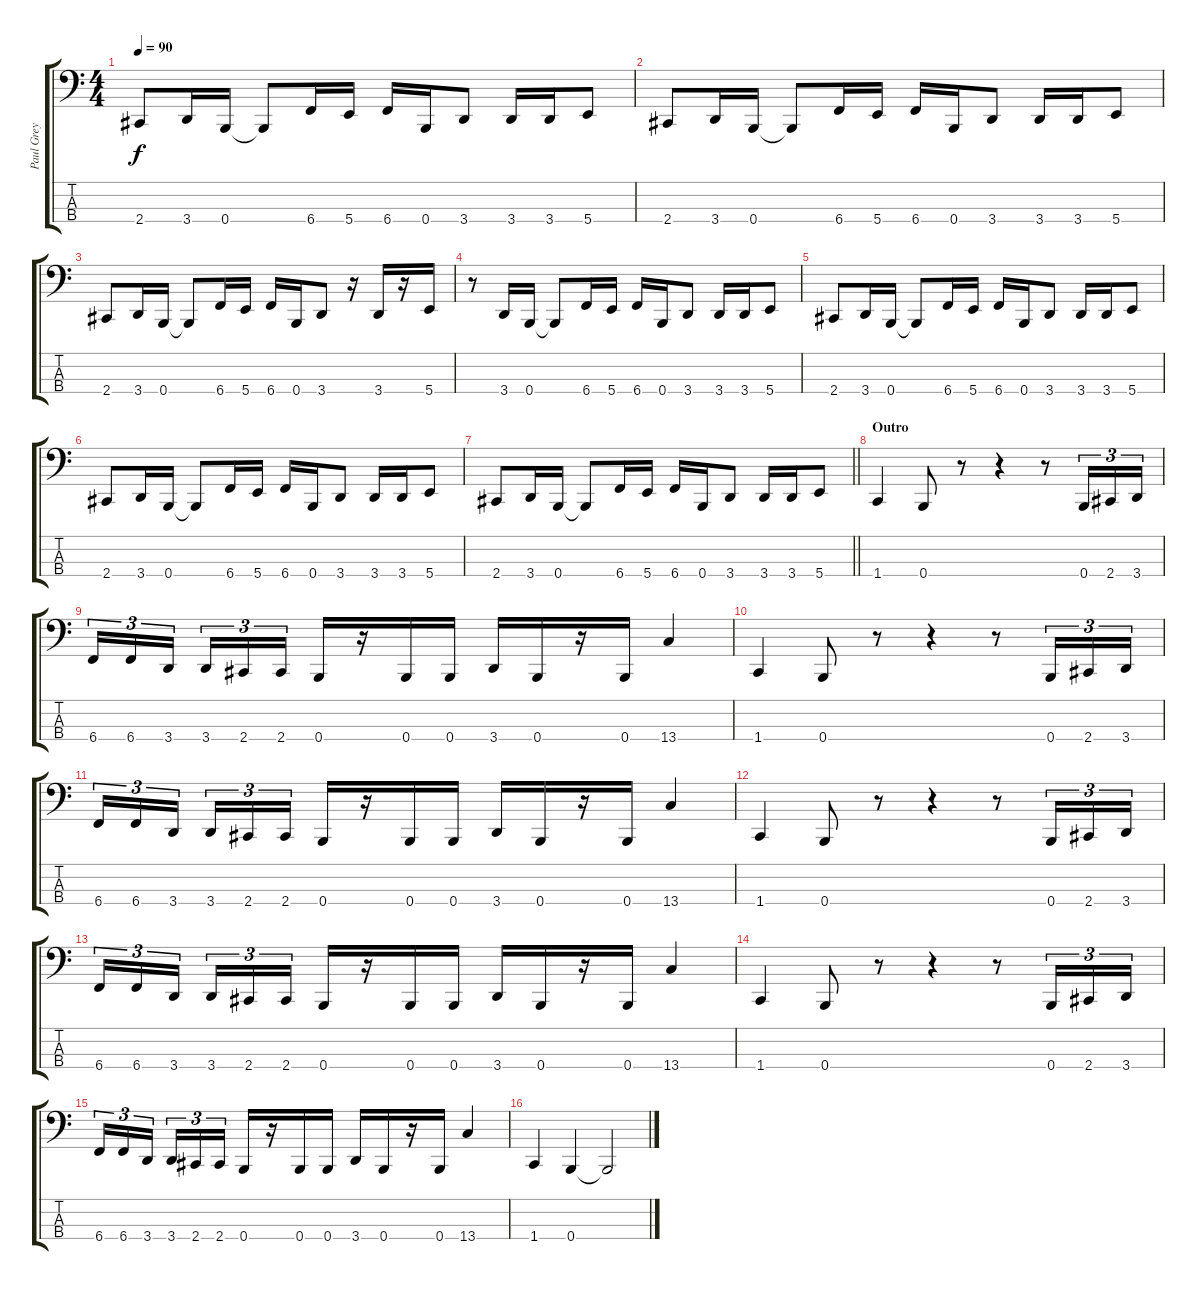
\track ("Paul Grey" "Paul Grey") {instrument electricbasspick}
\staff {score tabs}
\tuning (E2 B1 Gb1 B0) {hide}
\ts (4 4)
\tempo 90
\clef f4
\ks c
2.4.8{dy f} 3.4.16 0.4.16 0.4{t}.8 6.4.16 5.4.16 6.4.16 0.4.16 3.4.8 3.4.16 3.4.16 5.4.8 |
2.4.8 3.4.16 0.4.16 0.4{t}.8 6.4.16 5.4.16 6.4.16 0.4.16 3.4.8 3.4.16 3.4.16 5.4.8 |
2.4.8 3.4.16 0.4.16 0.4{t}.8 6.4.16 5.4.16 6.4.16 0.4.16 3.4.8 r.16 3.4.16 r.16 5.4.16 |
r.8 3.4.16 0.4.16 0.4{t}.8 6.4.16 5.4.16 6.4.16 0.4.16 3.4.8 3.4.16 3.4.16 5.4.8 |
2.4.8 3.4.16 0.4.16 0.4{t}.8 6.4.16 5.4.16 6.4.16 0.4.16 3.4.8 3.4.16 3.4.16 5.4.8 |
2.4.8 3.4.16 0.4.16 0.4{t}.8 6.4.16 5.4.16 6.4.16 0.4.16 3.4.8 3.4.16 3.4.16 5.4.8 |
\barLineRight lightlight
2.4.8 3.4.16 0.4.16 0.4{t}.8 6.4.16 5.4.16 6.4.16 0.4.16 3.4.8 3.4.16 3.4.16 5.4.8 |
\section ("" "Outro")
1.4.4 0.4.8 r.8 r.4 r.8 0.4.16{tu (3 2)} 2.4.16{tu (3 2)} 3.4.16{tu (3 2)} |
6.4.16{tu (3 2)} 6.4.16{tu (3 2)} 3.4.16{tu (3 2) beam splitsecondary} 3.4.16{tu (3 2)} 2.4.16{tu (3 2)} 2.4.16{tu (3 2)} 0.4.16 r.16 0.4.16 0.4.16 3.4.16 0.4.16 r.16 0.4.16 13.4.4 |
1.4.4 0.4.8 r.8 r.4 r.8 0.4.16{tu (3 2)} 2.4.16{tu (3 2)} 3.4.16{tu (3 2)} |
6.4.16{tu (3 2)} 6.4.16{tu (3 2)} 3.4.16{tu (3 2) beam splitsecondary} 3.4.16{tu (3 2)} 2.4.16{tu (3 2)} 2.4.16{tu (3 2)} 0.4.16 r.16 0.4.16 0.4.16 3.4.16 0.4.16 r.16 0.4.16 13.4.4 |
1.4.4 0.4.8 r.8 r.4 r.8 0.4.16{tu (3 2)} 2.4.16{tu (3 2)} 3.4.16{tu (3 2)} |
6.4.16{tu (3 2)} 6.4.16{tu (3 2)} 3.4.16{tu (3 2) beam splitsecondary} 3.4.16{tu (3 2)} 2.4.16{tu (3 2)} 2.4.16{tu (3 2)} 0.4.16 r.16 0.4.16 0.4.16 3.4.16 0.4.16 r.16 0.4.16 13.4.4 |
1.4.4 0.4.8 r.8 r.4 r.8 0.4.16{tu (3 2)} 2.4.16{tu (3 2)} 3.4.16{tu (3 2)} |
6.4.16{tu (3 2)} 6.4.16{tu (3 2)} 3.4.16{tu (3 2) beam splitsecondary} 3.4.16{tu (3 2)} 2.4.16{tu (3 2)} 2.4.16{tu (3 2)} 0.4.16 r.16 0.4.16 0.4.16 3.4.16 0.4.16 r.16 0.4.16 13.4.4 |
1.4.4 0.4.4 0.4{t}.2
